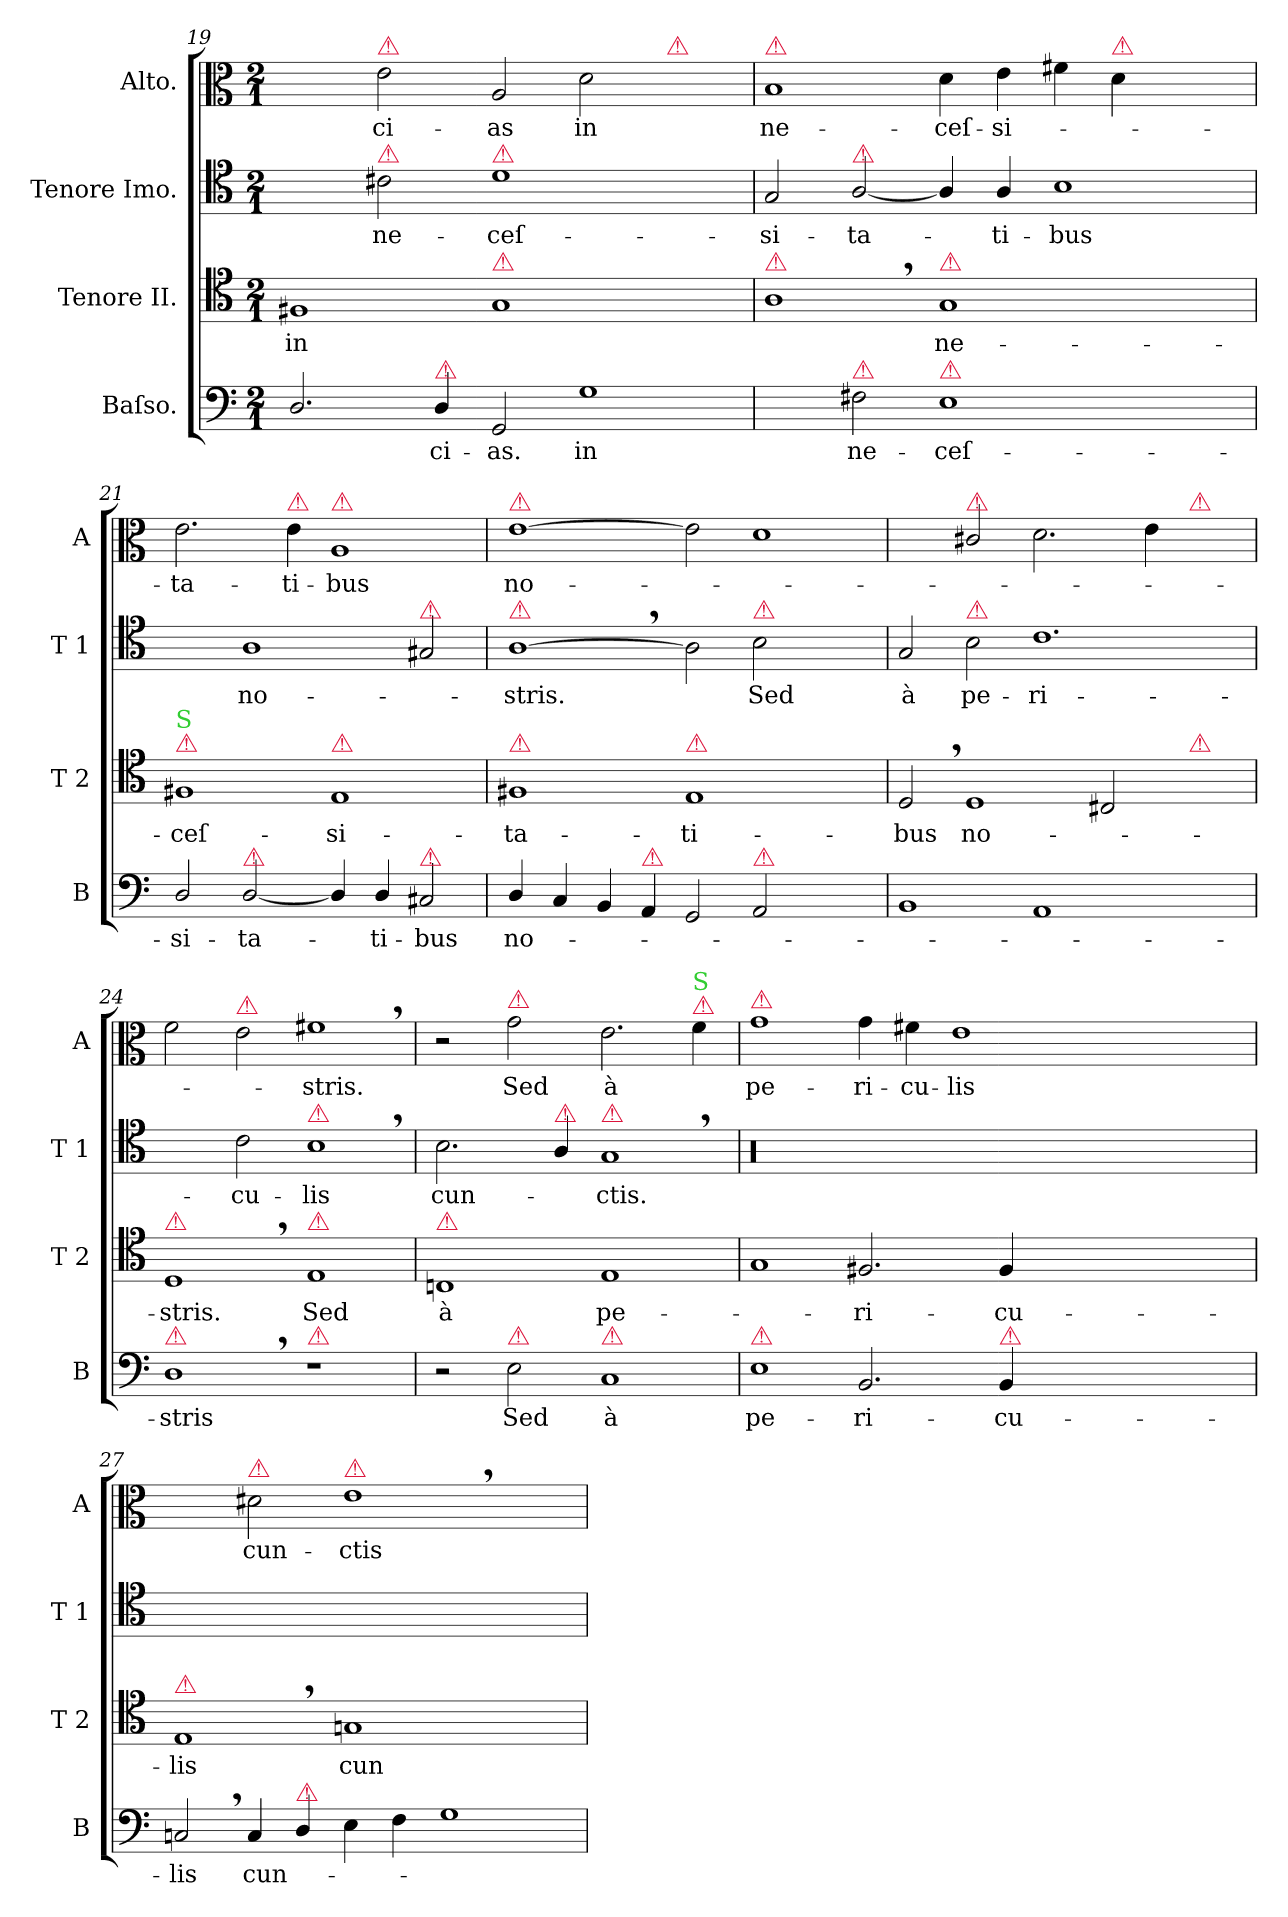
**kern	**text	**kern	**text	**kern	**text	**kern	**text
*part4	*part4	*part3	*part3	*part2	*part2	*part1	*part1
*staff4	*staff4	*staff3	*staff3	*staff2	*staff2	*staff1	*staff1
*I"Baſso.	*	*I"Tenore II.	*	*I"Tenore Imo.	*	*I"Alto.	*
*I'B	*	*I'T 2	*	*I'T 1	*	*I'A	*
*clefF4	*	*clefC4	*	*clefC4	*	*clefC3	*
*k[]	*	*k[]	*	*k[]	*	*k[]	*
*M2/1	*	*M2/1	*	*M2/1	*	*M2/1	*
=19	=19	=19	=19	=19	=19	=19	=19
2.D/	.	1F#X	in	2ryy	.	2ryy	.
!	!	!	!	!	!	!LO:TX:a:color=crimson:t=⚠	!
!	!	!	!	!LO:TX:a:color=crimson:t=⚠	!	!	!
.	.	.	.	2c#X\	ne-	2e\	-ci-
!LO:TX:a:color=crimson:t=⚠	!	!	!	!	!	!	!
4D/	-ci-	.	.	.	.	.	.
!	!	!	!	!LO:TX:a:color=crimson:t=⚠	!	!	!
!	!	!LO:TX:a:color=crimson:t=⚠	!	!	!	!	!
2GG/	-as.	1G	.	1d	-ceſ-	2A/	-as
1G\	in	.	.	.	.	2d\	in
!	!	!	!	!	!	!LO:TX:a:color=crimson:t=⚠	!
.	.	2ryy	.	2ryy	.	2ryy	.
=20	=20	=20	=20	=20	=20	=20	=20
!	!	!	!	!	!	!LO:TX:a:color=crimson:t=⚠	!
!	!	!LO:TX:a:color=crimson:t=⚠	!	!	!	!	!
2ryy	.	1A,	.	2G/	-si-	1B	ne-
!	!	!	!	!LO:TX:a:color=crimson:t=⚠	!	!	!
!LO:TX:a:color=crimson:t=⚠	!	!	!	!	!	!	!
2F#X\	ne-	.	.	[2A/	-ta-	.	.
!	!	!LO:TX:a:color=crimson:t=⚠	!	!	!	!	!
!LO:TX:a:color=crimson:t=⚠	!	!	!	!	!	!	!
1E	-ceſ-	1G	ne-	4A!/]	.	4d\	-ceſ-
.	.	.	.	4A/	-ti-	4e\	-si-
.	.	.	.	1B\	-bus	4f#X\	.
!	!	!	!	!	!	!LO:TX:a:color=crimson:t=⚠	!
.	.	.	.	.	.	4d\	.
2ryy	.	2ryy	.	.	.	2ryy	.
=21	=21	=21	=21	=21	=21	=21	=21
!	!	!LO:TX:a:color=crimson:t=⚠	!	!	!	!	!
!	!	!LO:TX:a:color=limegreen:t=S	!	!	!	!	!
2D/	-si-	1F#X	-ceſ-	2ryy	.	2.e\	-ta-
!LO:TX:a:color=crimson:t=⚠	!	!	!	!	!	!	!
[2D/	-ta-	.	.	1A	no-	.	.
!	!	!	!	!	!	!LO:TX:a:color=crimson:t=⚠	!
.	.	.	.	.	.	4e\	-ti-
!	!	!	!	!	!	!LO:TX:a:color=crimson:t=⚠	!
!	!	!LO:TX:a:color=crimson:t=⚠	!	!	!	!	!
4D!/]	.	1E	-si-	.	.	1A	-bus
4D/	-ti-	.	.	.	.	.	.
!	!	!	!	!LO:TX:a:color=crimson:t=⚠	!	!	!
!LO:TX:a:color=crimson:t=⚠	!	!	!	!	!	!	!
2C#X/	-bus	.	.	2G#X/	.	.	.
=22	=22	=22	=22	=22	=22	=22	=22
!	!	!	!	!	!	!LO:TX:a:color=crimson:t=⚠	!
!	!	!	!	!LO:TX:a:color=crimson:t=⚠	!	!	!
!	!	!LO:TX:a:color=crimson:t=⚠	!	!	!	!	!
4D/	no-	1F#X	-ta-	[1A,	-stris.	[1e	no-
4C/	.	.	.	.	.	.	.
4BB/	.	.	.	.	.	.	.
!LO:TX:a:color=crimson:t=⚠	!	!	!	!	!	!	!
4AA/	.	.	.	.	.	.	.
!	!	!LO:TX:a:color=crimson:t=⚠	!	!	!	!	!
2GG/	.	1E	-ti-	2A!]	.	2e!]	.
!	!	!	!	!LO:TX:a:color=crimson:t=⚠	!	!	!
!LO:TX:a:color=crimson:t=⚠	!	!	!	!	!	!	!
2AA/	.	.	.	2B\	Sed	1d\	.
2ryy	.	2ryy	.	2ryy	.	.	.
=23	=23	=23	=23	=23	=23	=23	=23
1BB	.	2D,/	-bus	2G/	à	2ryy	.
!	!	!	!	!	!	!LO:TX:a:color=crimson:t=⚠	!
!	!	!	!	!LO:TX:a:color=crimson:t=⚠	!	!	!
.	.	1D	no-	2B\	pe-	2c#X/	.
1AA	.	.	.	1.c	-ri-	2.d\	.
.	.	2C#X/	.	.	.	.	.
.	.	.	.	.	.	4e\	.
!	!	!	!	!	!	!LO:TX:a:color=crimson:t=⚠	!
!	!	!LO:TX:a:color=crimson:t=⚠	!	!	!	!	!
2ryy	.	2ryy	.	.	.	2ryy	.
=24	=24	=24	=24	=24	=24	=24	=24
!	!	!LO:TX:a:color=crimson:t=⚠	!	!	!	!	!
!LO:TX:a:color=crimson:t=⚠	!	!	!	!	!	!	!
1D,	-stris	1D,	-stris.	2ryy	.	2f\	.
!	!	!	!	!	!	!LO:TX:a:color=crimson:t=⚠	!
.	.	.	.	2c\	-cu-	2e\	.
!	!	!	!	!LO:TX:a:color=crimson:t=⚠	!	!	!
!	!	!LO:TX:a:color=crimson:t=⚠	!	!	!	!	!
!LO:TX:a:color=crimson:t=⚠	!	!	!	!	!	!	!
1r	.	1E	Sed	1B,	-lis	1f#X,	-stris.
=25	=25	=25	=25	=25	=25	=25	=25
!	!	!LO:TX:a:color=crimson:t=⚠	!	!	!	!	!
2r	.	1Cn	à	2.B\	cun-	2r	.
!	!	!	!	!	!	!LO:TX:a:color=crimson:t=⚠	!
!LO:TX:a:color=crimson:t=⚠	!	!	!	!	!	!	!
2E\	Sed	.	.	.	.	2g\	Sed
!	!	!	!	!LO:TX:a:color=crimson:t=⚠	!	!	!
.	.	.	.	4A/	.	.	.
!	!	!	!	!LO:TX:a:color=crimson:t=⚠	!	!	!
!LO:TX:a:color=crimson:t=⚠	!	!	!	!	!	!	!
1C	à	1E	pe-	1G,	-ctis.	2.e\	à
!	!	!	!	!	!	!LO:TX:a:color=crimson:t=⚠	!
!	!	!	!	!	!	!LO:TX:a:color=limegreen:t=S	!
.	.	.	.	.	.	4f\	.
=26	=26	=26	=26	=26	=26	=26	=26
!	!	!	!	!	!	!LO:TX:a:color=crimson:t=⚠	!
!LO:TX:a:color=crimson:t=⚠	!	!	!	!	!	!	!
1E	pe-	1G	.	00r	.	1g	pe-
2.BB/	-ri-	2.F#X/	-ri-	.	.	4g\	-ri-
.	.	.	.	.	.	4f#X\	-cu-
.	.	.	.	.	.	1e\	-lis
!LO:TX:a:color=crimson:t=⚠	!	!	!	!	!	!	!
4BB/	-cu-	4F#/	-cu-	.	.	.	.
0ryy	.	0ryy	.	.	.	.	.
.	.	.	.	.	.	1.ryy	.
=27	=27	=27	=27	=27	=27	=27	=27
!	!	!LO:TX:a:color=crimson:t=⚠	!	!	!	!	!
2Cn,/	-lis	1E,	-lis	0ryy	.	2ryy	.
!	!	!	!	!	!	!LO:TX:a:color=crimson:t=⚠	!
4C/	cun-	.	.	.	.	2d#X\	cun-
!LO:TX:a:color=crimson:t=⚠	!	!	!	!	!	!	!
4D/	.	.	.	.	.	.	.
!	!	!	!	!	!	!LO:TX:a:color=crimson:t=⚠	!
4E\	.	1Gn	cun-	.	.	1e,	-ctis
4F\	.	.	.	.	.	.	.
1G\	.	.	.	.	.	.	.
.	.	2ryy	.	2ryy	.	2ryy	.
=	=	=	=	=	=	=	=
*-	*-	*-	*-	*-	*-	*-	*-
